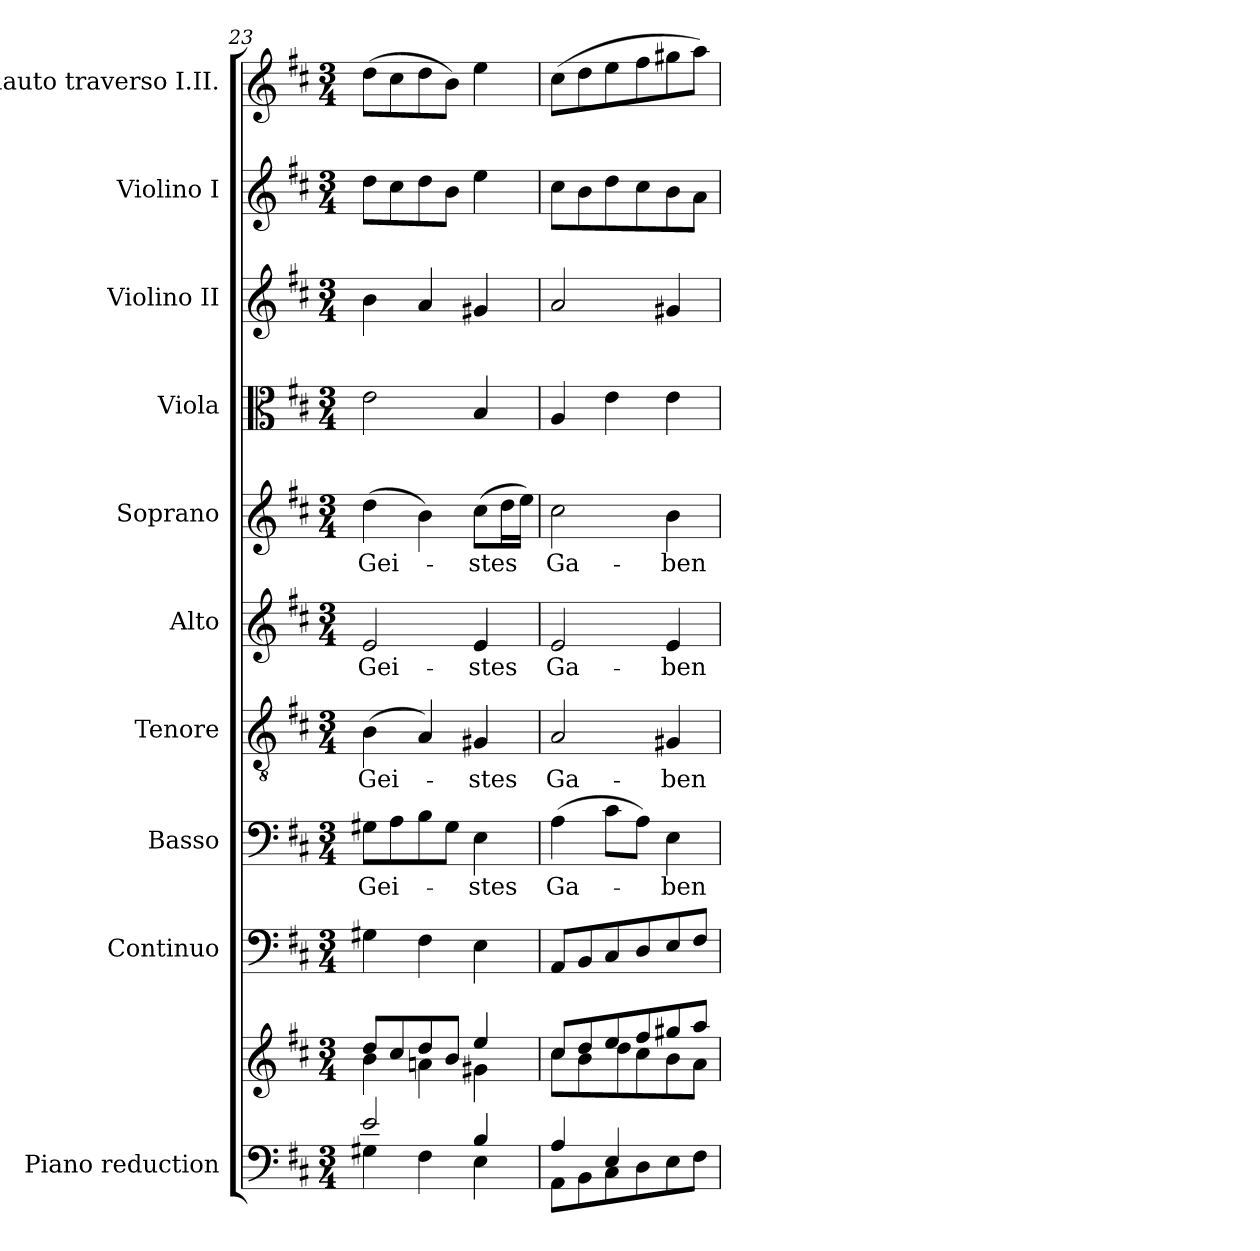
**kern	**kern	**kern	**kern	**text	**kern	**text	**kern	**text	**kern	**text	**kern	**kern	**kern	**kern
*part10	*part10	*part9	*part8	*part8	*part7	*part7	*part6	*part6	*part5	*part5	*part4	*part3	*part2	*part1
*staff11	*staff10	*staff9	*staff8	*staff8	*staff7	*staff7	*staff6	*staff6	*staff5	*staff5	*staff4	*staff3	*staff2	*staff1
*I"Piano reduction	*	*I"Continuo	*I"Basso	*	*I"Tenore	*	*I"Alto	*	*I"Soprano	*	*I"Viola	*I"Violino II	*I"Violino I	*I"Flauto traverso I.II.
*I'Pno	*	*	*	*	*	*	*	*	*	*	*I'Vla	*I'Vln	*I'Vln	*I'Fl
*clefF4	*clefG2	*clefF4	*clefF4	*	*clefGv2	*	*clefG2	*	*clefG2	*	*clefC3	*clefG2	*clefG2	*clefG2
*k[f#c#]	*k[f#c#]	*k[f#c#]	*k[f#c#]	*	*k[f#c#]	*	*k[f#c#]	*	*k[f#c#]	*	*k[f#c#]	*k[f#c#]	*k[f#c#]	*k[f#c#]
*M3/4	*M3/4	*M3/4	*M3/4	*	*M3/4	*	*M3/4	*	*M3/4	*	*M3/4	*M3/4	*M3/4	*M3/4
=23	=23	=23	=23	=23	=23	=23	=23	=23	=23	=23	=23	=23	=23	=23
*^	*^	*	*	*	*	*	*	*	*	*	*	*	*	*
!	!	!	!	!	!	!LO:LY:b	!	!LO:LY:b	!	!LO:LY:b	!	!LO:LY:b	!	!	!	!
2e/	4G#X\	8dd/L	4b\	4G#X\	8G#X\L	Gei-	(>4B\	Gei-	2e/	Gei-	(>4dd\	Gei-	2e\	4b\	8dd\L	(>8dd\L
.	.	8cc#/	.	.	8A\	.	.	.	.	.	.	.	.	.	8cc#\	8cc#\
.	4F#\	8dd/	4an\	4F#\	8B\	.	4A/)	.	.	.	4b\)	.	.	4a/	8dd\	8dd\
.	.	8b/J	.	.	8G#\J	.	.	.	.	.	.	.	.	.	8b\J	8b\J)
!	!	!	!	!	!	!LO:LY:b	!	!LO:LY:b	!	!LO:LY:b	!	!LO:LY:b	!	!	!	!
4B/	4E\	4ee/	4g#X\	4E\	4E\	-stes	4G#X/	-stes	4e/	-stes	(>8cc#\L	-stes	4B/	4g#X/	4ee\	4ee\
.	.	.	.	.	.	.	.	.	.	.	16dd\L	.	.	.	.	.
.	.	.	.	.	.	.	.	.	.	.	16ee\JJ)	.	.	.	.	.
!!LO:PB:g=z
=24	=24	=24	=24	=24	=24	=24	=24	=24	=24	=24	=24	=24	=24	=24	=24	=24
!	!	!	!	!	!	!LO:LY:b	!	!LO:LY:b	!	!LO:LY:b	!	!LO:LY:b	!	!	!	!
4A/	8AA\L	8cc#/L	8cc#\L	8AA/L	(>4A\	Ga-	2A/	Ga-	2e/	Ga-	2cc#\	Ga-	4A/	2a/	8cc#\L	(>8cc#\L
.	8BB\	8dd/	8b\	8BB/	.	.	.	.	.	.	.	.	.	.	8b\	8dd\
4E/	8C#\	8ee/	8dd\	8C#/	8c#\L	.	.	.	.	.	.	.	4e\	.	8dd\	8ee\
.	8D\	8ff#/	8cc#\	8D/	8A\J)	.	.	.	.	.	.	.	.	.	8cc#\	8ff#\
!	!	!	!	!	!	!LO:LY:b	!	!LO:LY:b	!	!LO:LY:b	!	!LO:LY:b	!	!	!	!
4ryy	8E\	8gg#X/	8b\	8E/	4E\	-ben	4G#X/	-ben	4e/	-ben	4b\	-ben	4e\	4g#X/	8b\	8gg#X\
.	8F#\J	8aa/J	8a\J	8F#/J	.	.	.	.	.	.	.	.	.	.	8a\J	8aa\J)
*v	*v	*	*	*	*	*	*	*	*	*	*	*	*	*	*	*
*	*v	*v	*	*	*	*	*	*	*	*	*	*	*	*	*
=	=	=	=	=	=	=	=	=	=	=	=	=	=	=
*-	*-	*-	*-	*-	*-	*-	*-	*-	*-	*-	*-	*-	*-	*-
